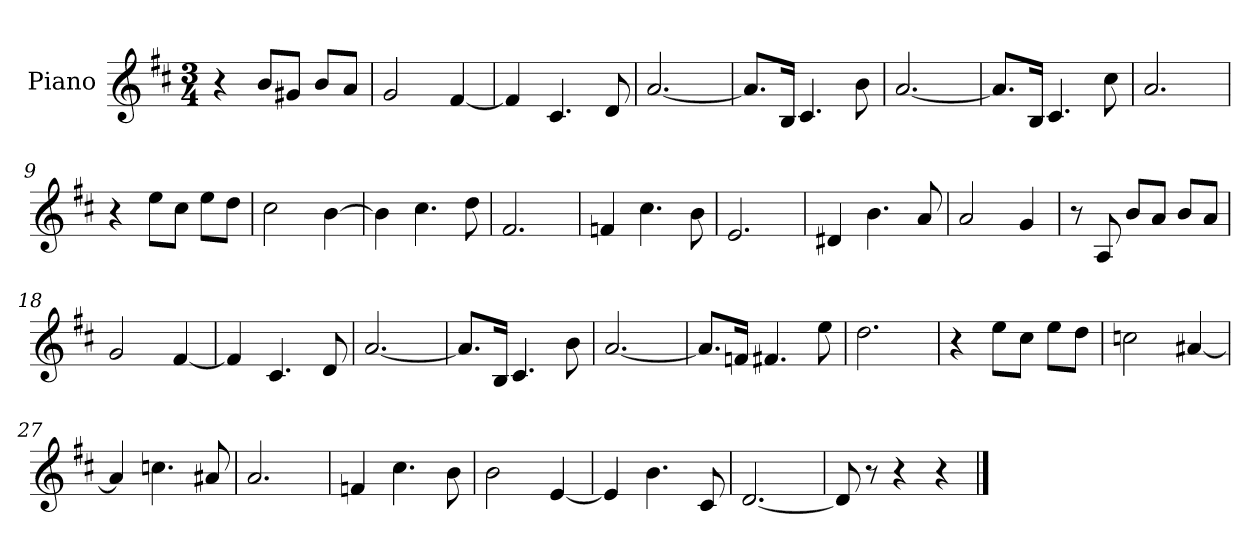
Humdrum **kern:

**kern
*part1
*staff1
*I"Piano
*I'Pno.
*clefG2
*k[f#c#]
*M3/4
*MM120
=1
4r
8b/L
8g#X/J
8b/L
8a/J
=2
2g/
[4f#/
=3
4f#/]
4.c#/
8d/
=4
[2.a/
=5
8.a/L]
16B/Jk
4.c#/
8b\
=6
[2.a/
=7
8.a/L]
16B/Jk
4.c#/
8cc#\
=8
2.a/
=9
4r
8ee\L
8cc#\J
8ee\L
8dd\J
=10
2cc#\
[4b\
=11
4b\]
4.cc#\
8dd\
!!LO:LB:g=z
=12
2.f#/
=13
4fn/
4.cc#\
8b\
=14
2.e/
=15
4d#X/
4.b\
8a/
=16
2a/
4g/
=17
8r
8A/
8b/L
8a/J
8b/L
8a/J
=18
2g/
[4f#/
=19
4f#/]
4.c#/
8d/
=20
[2.a/
=21
8.a/L]
16B/Jk
4.c#/
8b\
=22
[2.a/
!!LO:LB:g=z
=23
8.a/L]
16fn/Jk
4.f#X/
8ee\
=24
2.dd\
=25
4r
8ee\L
8cc#\J
8ee\L
8dd\J
=26
2ccn\
[4a#X/
=27
4a#/]
4.ccn\
8a#X/
=28
2.a/
=29
4fn/
4.cc#\
8b\
=30
2b\
[4e/
=31
4e/]
4.b\
8c#/
=32
[2.d/
=33
8d/]
8r
4r
4r
==
*-
